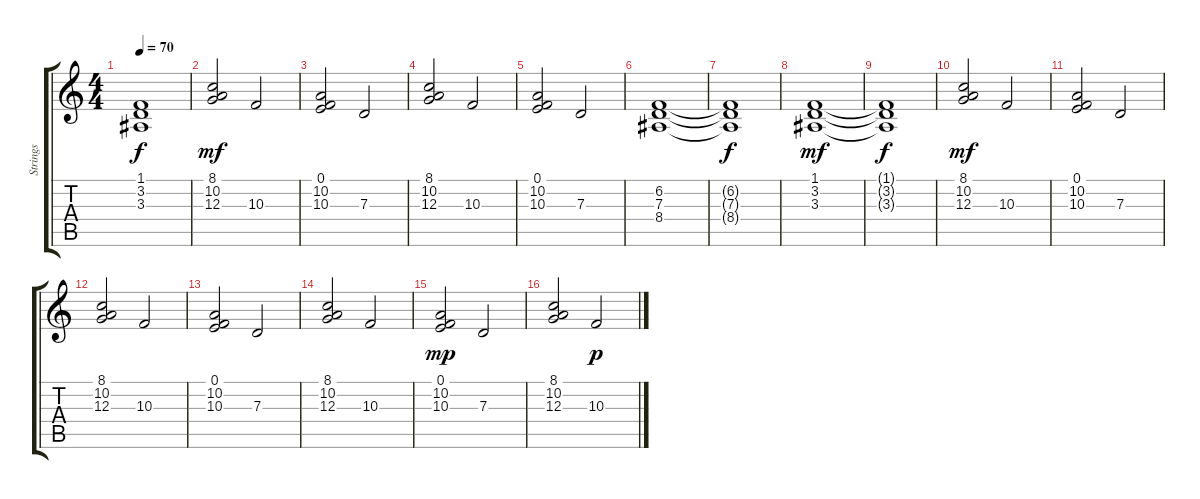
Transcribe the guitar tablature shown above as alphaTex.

\track ("Strings             " "Strings   ") {instrument stringensemble2}
\staff {score tabs}
\tuning (E4 B3 G3 D3 A2 E2) {hide}
\ts (4 4)
\tempo 70
\clef g2
\ks c
(1.1{t} 3.2{t} 3.3{t}).1{dy f} |
(8.1 10.2 12.3).2{dy mf} 10.3.2 |
(0.1 10.2 10.3).2 7.3.2 |
(8.1 10.2 12.3).2 10.3.2 |
(0.1 10.2 10.3).2 7.3.2 |
(6.2 7.3 8.4).1 |
(6.2{t} 7.3{t} 8.4{t}).1{dy f} |
(1.1 3.2 3.3).1{dy mf} |
(1.1{t} 3.2{t} 3.3{t}).1{dy f} |
(8.1 10.2 12.3).2{dy mf} 10.3.2 |
(0.1 10.2 10.3).2 7.3.2 |
(8.1 10.2 12.3).2 10.3.2 |
(0.1 10.2 10.3).2 7.3.2 |
(8.1 10.2 12.3).2 10.3.2 |
(0.1 10.2 10.3).2{dy mp} 7.3.2 |
(8.1 10.2 12.3).2 10.3.2{dy p}
